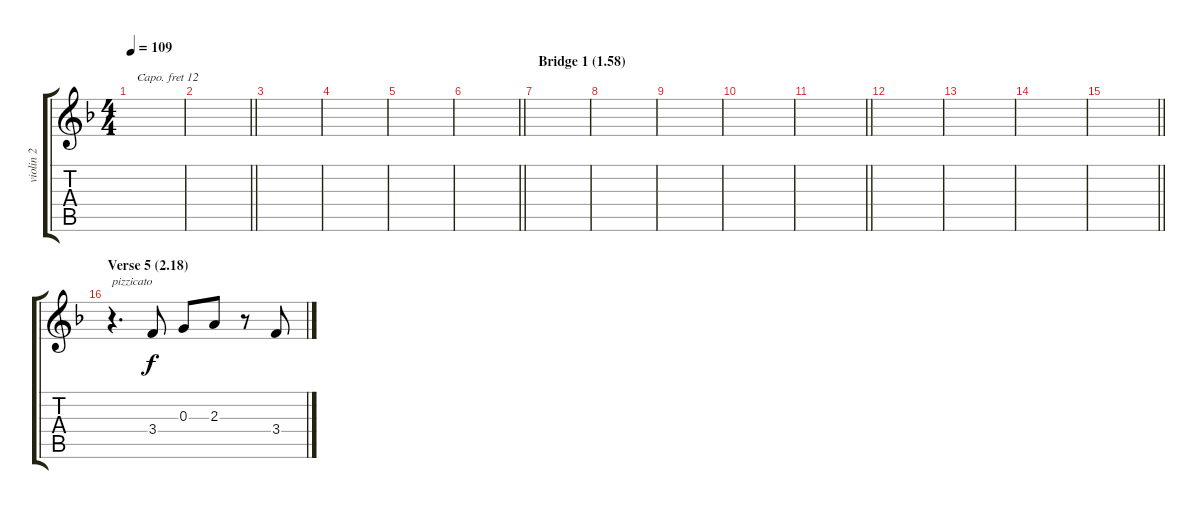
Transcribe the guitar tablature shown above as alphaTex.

\track ("violin 2" "violin 2") {instrument violin}
\staff {score tabs}
\capo 12
\tuning (E4 B3 G3 D3 A2 E2) {hide}
\ts (4 4)
\tempo 109
\clef g2
\ks f
|
\barLineRight lightlight
|
|
|
|
\barLineRight lightlight
|
\section ("" "Bridge 1 (1.58)")
|
|
|
|
\barLineRight lightlight
|
|
|
|
\barLineRight lightlight
|
\section ("" "Verse 5 (2.18)")
r.4{d txt "pizzicato" instrument pizzicatostrings} 3.4.8 0.3.8 2.3.8 r.8 3.4.8
